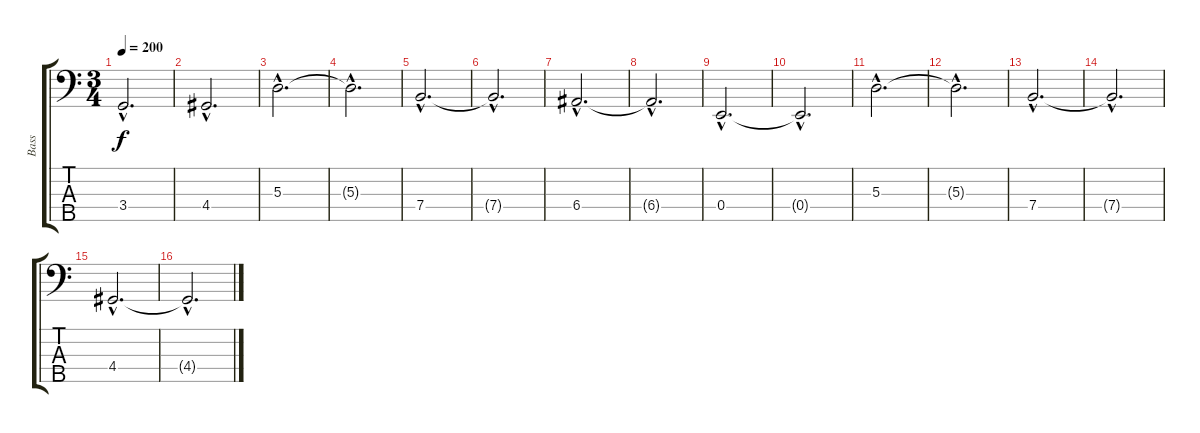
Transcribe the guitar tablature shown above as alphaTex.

\track ("Bass" "Bass") {instrument electricbassfinger}
\staff {score tabs}
\tuning (G2 D2 A1 E1 B0) {hide}
\ts (3 4)
\tempo 200
\clef f4
\ks c
3.4{hac}.2{d dy f} |
4.4{hac}.2{d} |
5.3{hac}.2{d} |
5.3{hac t}.2{d} |
7.4{hac}.2{d} |
7.4{hac t}.2{d} |
6.4{hac}.2{d} |
6.4{hac t}.2{d} |
0.4{hac}.2{d} |
0.4{hac t}.2{d} |
5.3{hac}.2{d} |
5.3{hac t}.2{d} |
7.4{hac}.2{d} |
7.4{hac t}.2{d} |
4.4{hac}.2{d} |
4.4{hac t}.2{d}
